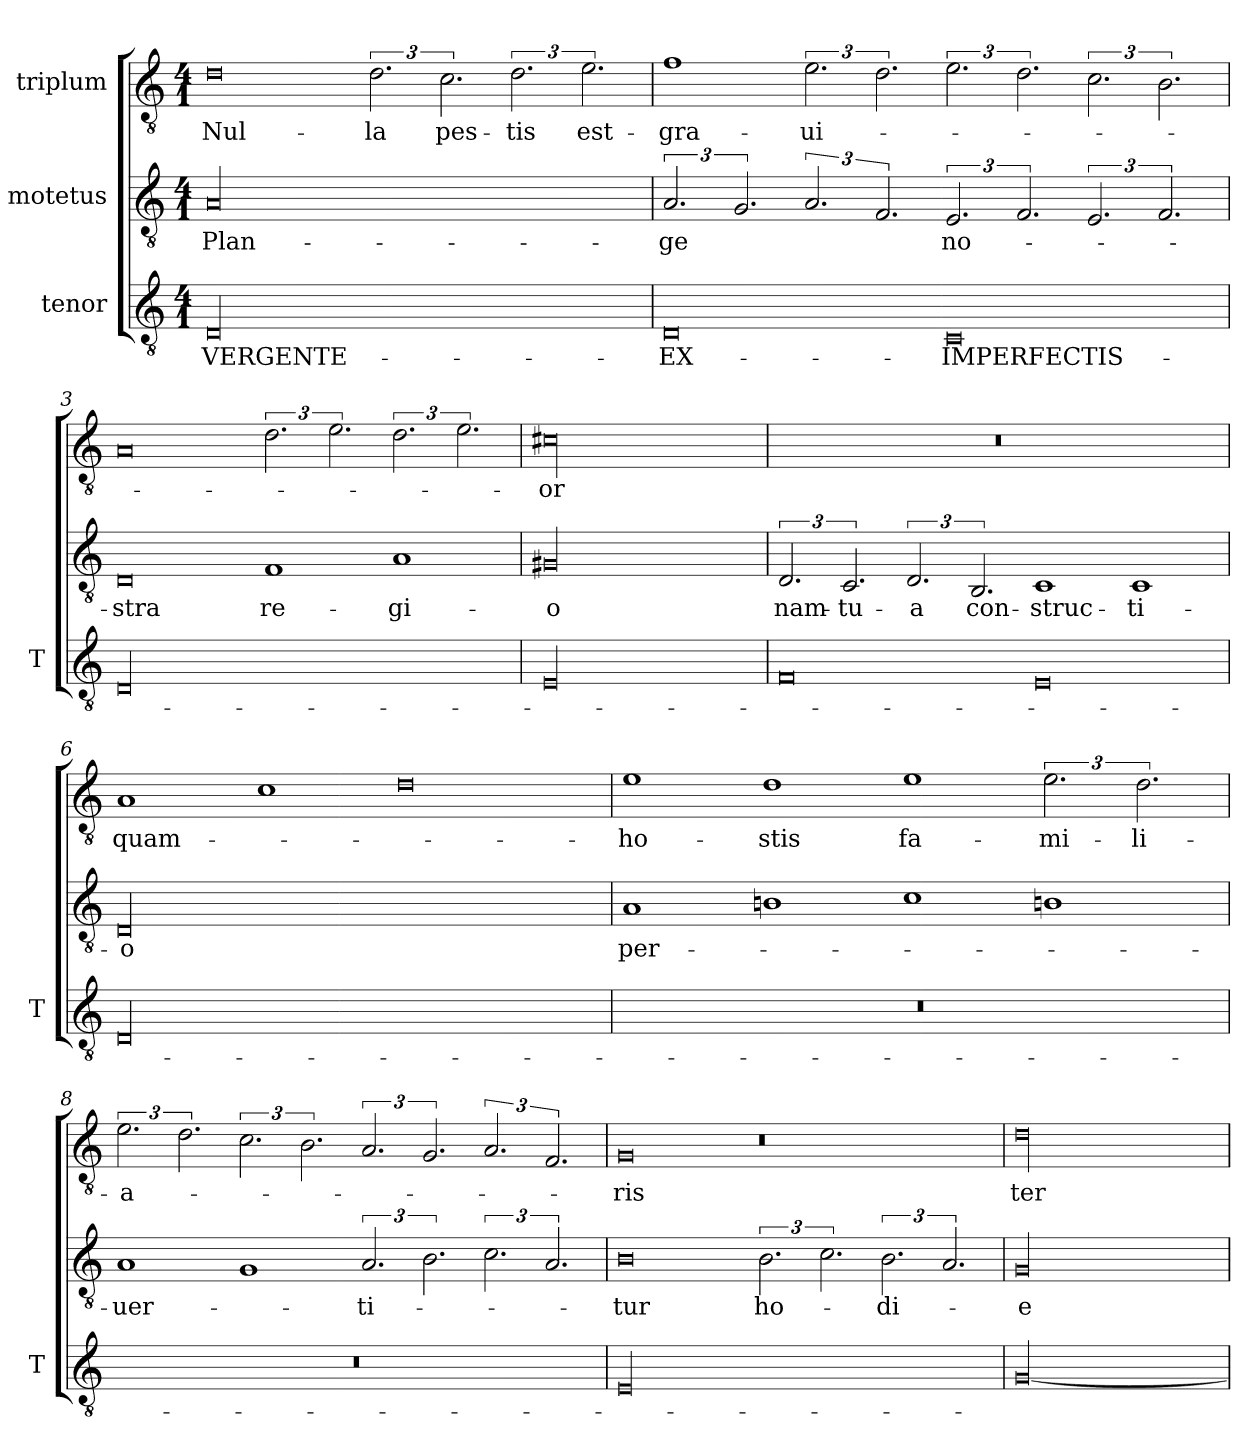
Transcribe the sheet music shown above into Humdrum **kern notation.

**kern	**text	**kern	**text	**kern	**text
*part3	*part3	*part2	*part2	*part1	*part1
*staff3	*staff3	*staff2	*staff2	*staff1	*staff1
*I"tenor	*	*I"motetus	*	*I"triplum	*
*I'T	*	*	*	*	*
*clefGv2	*	*clefGv2	*	*clefGv2	*
*k[]	*	*k[]	*	*k[]	*
*C:	*	*C:	*	*C:	*
*M4/1	*	*M4/1	*	*M4/1	*
=1	=1	=1	=1	=1	=1
00D/	VERGENTE-	00A/	Plan-	0d\	Nul-
.	.	.	.	3.d\	-la
.	.	.	.	3.c\	pes-
.	.	.	.	3.d\	-tis
.	.	.	.	3.e\	est-
=2	=2	=2	=2	=2	=2
0D/	EX-	3.A/	-ge	1f\	gra-
.	.	3.G/	.	.	.
.	.	3.A/	.	3.e\	-ui-
.	.	3.F/	.	3.d\	.
0C/	IMPERFECTIS-	3.E/	no-	3.e\	.
.	.	3.F/	.	3.d\	.
.	.	3.E/	.	3.c\	.
.	.	3.F/	.	3.B\	.
=3	=3	=3	=3	=3	=3
00D/	.	0D/	-stra	0A/	.
.	.	1F/	re-	3.d\	.
.	.	.	.	3.e\	.
.	.	1A/	-gi-	3.d\	.
.	.	.	.	3.e\	.
=4	=4	=4	=4	=4	=4
00E/	.	00G#X/	-o	00c#X\	-or
=5	=5	=5	=5	=5	=5
0F/	.	3.D/	nam-	00r	.
.	.	3.C/	tu-	.	.
.	.	3.D/	-a	.	.
.	.	3.BB/	con-	.	.
0E/	.	1C/	-struc-	.	.
.	.	1C/	-ti-	.	.
=6	=6	=6	=6	=6	=6
00D/	.	00D/	-o	1A/	quam-
.	.	.	.	1c\	.
.	.	.	.	0d\	.
=7	=7	=7	=7	=7	=7
00r	.	1A/	per-	1e\	ho-
.	.	1Bn\	.	1d\	-stis
.	.	1c\	.	1e\	fa-
.	.	1Bn\	.	3.e\	-mi-
.	.	.	.	3.d\	-li-
=8	=8	=8	=8	=8	=8
00r	.	1A/	-uer-	3.e\	-a-
.	.	.	.	3.d\	.
.	.	1G/	.	3.c\	.
.	.	.	.	3.B\	.
.	.	3.A/	-ti-	3.A/	.
.	.	3.B\	.	3.G/	.
.	.	3.c\	.	3.A/	.
.	.	3.A/	.	3.F/	.
=9	=9	=9	=9	=9	=9
00E/	.	0B\	-tur	0G/	-ris
.	.	3.B\	ho-	0r	.
.	.	3.c\	.	.	.
.	.	3.B\	-di-	.	.
.	.	3.A/	.	.	.
=10	=10	=10	=10	=10	=10
[00G/	.	00G/	-e	00d\	ter-
=	=	=	=	=	=
*-	*-	*-	*-	*-	*-
